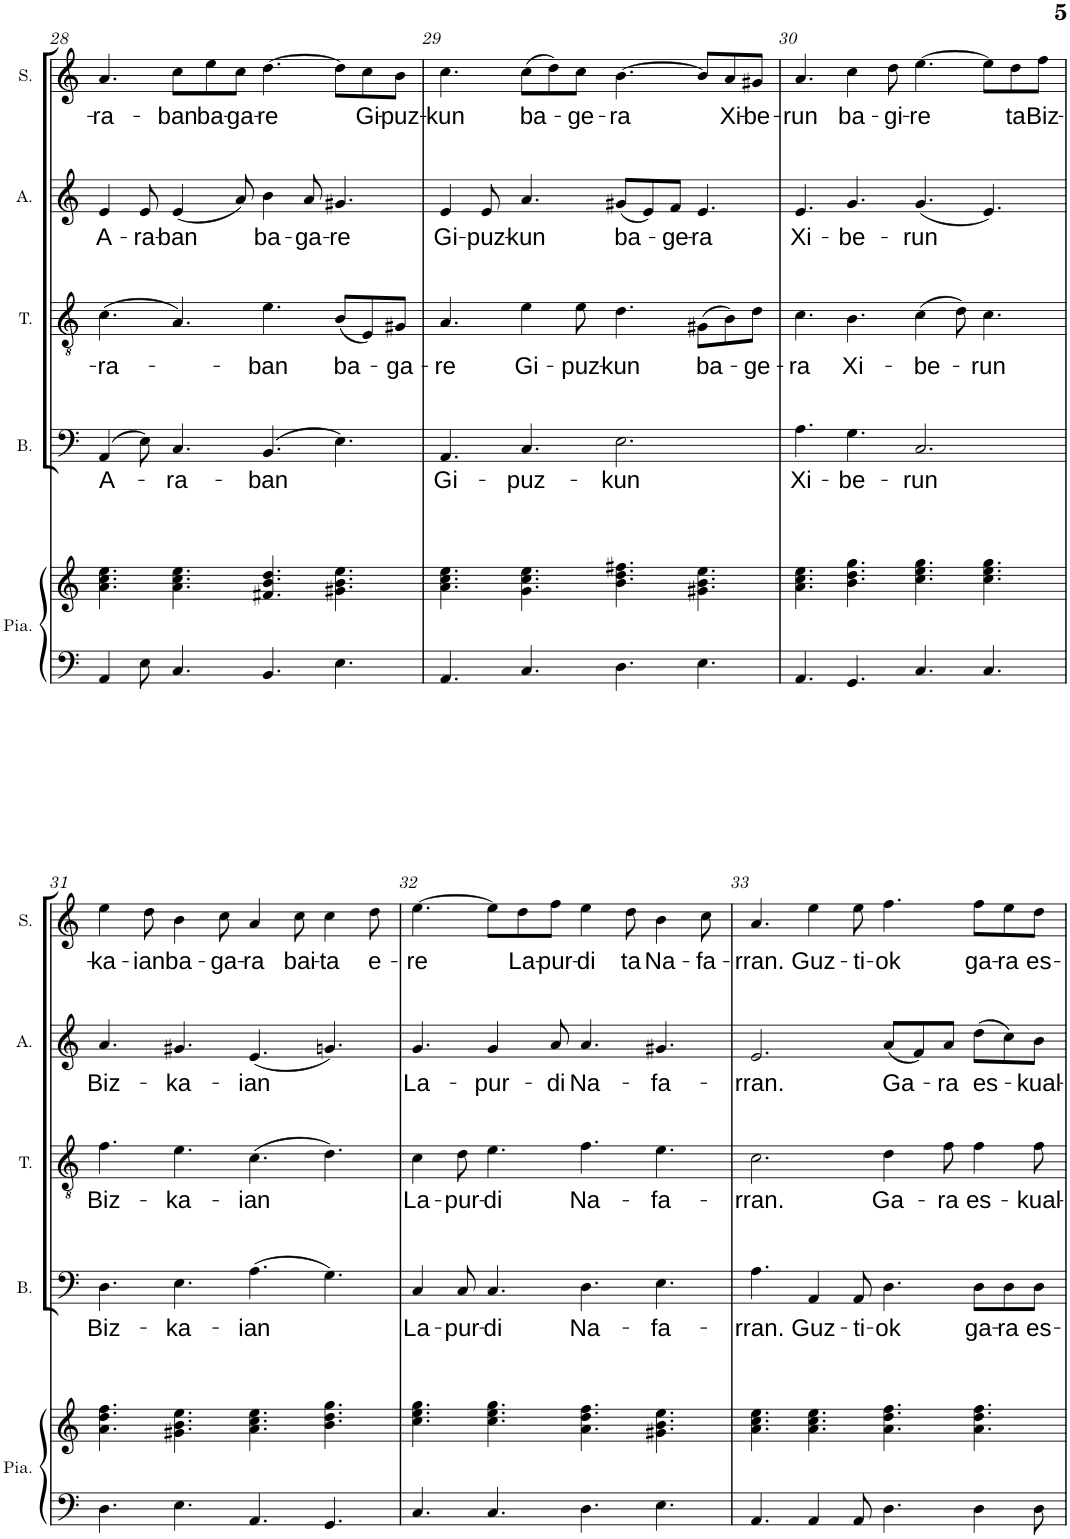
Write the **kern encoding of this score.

**kern	**kern	**kern	**text	**kern	**text	**kern	**text	**kern	**text
*part5	*part5	*part4	*part4	*part3	*part3	*part2	*part2	*part1	*part1
*staff6	*staff5	*staff4	*staff4	*staff3	*staff3	*staff2	*staff2	*staff1	*staff1
*I"Piano	*	*I"Basse	*	*I"Tenor	*	*I"Alto	*	*I"Soprano	*
*I'Pia.	*	*I'B.	*	*I'T.	*	*I'A.	*	*I'S.	*
!!LO:PB:g=z
*clefF4	*clefG2	*clefF4	*	*clefGv2	*	*clefG2	*	*clefG2	*
*k[]	*k[]	*k[]	*	*k[]	*	*k[]	*	*k[]	*
*M12/8	*M12/8	*M12/8	*	*M12/8	*	*M12/8	*	*M12/8	*
=28	=28	=28	=28	=28	=28	=28	=28	=28	=28
!	!	!	!LO:LY:b	!	!LO:LY:b	!	!LO:LY:b	!	!LO:LY:b
4AA/	4.a\ 4.cc\ 4.ee\	(4AA/	A-	(4.c\	-ra-	4e/	A-	4.a/	-ra-
!	!	!	!	!	!	!	!LO:LY:b	!	!
8E\	.	8E\)	.	.	.	8e/	-ra-	.	.
!	!	!	!LO:LY:b	!	!	!	!LO:LY:b	!	!LO:LY:b
4.C/	4.a\ 4.cc\ 4.ee\	4.C/	-ra-	4.A/)	.	(4e/	-ban	8cc\L	-ban
!	!	!	!	!	!	!	!	!	!LO:LY:b
.	.	.	.	.	.	.	.	8ee\	ba-
!	!	!	!	!	!	!	!	!	!LO:LY:b
.	.	.	.	.	.	8a/)	.	8cc\J	-ga-
!	!	!	!LO:LY:b	!	!LO:LY:b	!	!LO:LY:b	!	!LO:LY:b
4.BB/	4.f#X/ 4.b/ 4.dd/	(4.BB/	-ban	4.e\	-ban	4b\	ba-	[4.dd\	-re
!	!	!	!	!	!	!	!LO:LY:b	!	!
.	.	.	.	.	.	8a/	-ga-	.	.
!	!	!	!	!	!LO:LY:b	!	!LO:LY:b	!	!
4.E\	4.g#X\ 4.b\ 4.ee\	4.E\)	.	(8B/L	ba-	4.g#X/	-re	8dd\L]	.
!	!	!	!	!	!	!	!	!	!LO:LY:b
.	.	.	.	8E/)	.	.	.	8cc\	Gi-
!	!	!	!	!	!LO:LY:b	!	!	!	!LO:LY:b
.	.	.	.	8G#X/J	-ga-	.	.	8b\J	-puz-
=29	=29	=29	=29	=29	=29	=29	=29	=29	=29
!	!	!	!LO:LY:b	!	!LO:LY:b	!	!LO:LY:b	!	!LO:LY:b
4.AA/	4.a\ 4.cc\ 4.ee\	4.AA/	Gi-	4.A/	-re	4e/	Gi-	4.cc\	-kun
!	!	!	!	!	!	!	!LO:LY:b	!	!
.	.	.	.	.	.	8e/	-puz-	.	.
!	!	!	!LO:LY:b	!	!LO:LY:b	!	!LO:LY:b	!	!LO:LY:b
4.C/	4.g\ 4.cc\ 4.ee\	4.C/	-puz-	4e\	Gi-	4.a/	-kun	(8cc\L	ba-
.	.	.	.	.	.	.	.	8dd\)	.
!	!	!	!	!	!LO:LY:b	!	!	!	!LO:LY:b
.	.	.	.	8e\	-puz-	.	.	8cc\J	-ge-
!	!	!	!LO:LY:b	!	!LO:LY:b	!	!LO:LY:b	!	!LO:LY:b
4.D\	4.b\ 4.dd\ 4.ff#X\	2.E\	-kun	4.d\	-kun	(8g#X/L	ba-	[4.b\	-ra
.	.	.	.	.	.	8e/)	.	.	.
!	!	!	!	!	!	!	!LO:LY:b	!	!
.	.	.	.	.	.	8f/J	-ge-	.	.
!	!	!	!	!	!LO:LY:b	!	!LO:LY:b	!	!
4.E\	4.g#X\ 4.b\ 4.ee\	.	.	(8G#X\L	ba-	4.e/	-ra	8b/L]	.
!	!	!	!	!	!	!	!	!	!LO:LY:b
.	.	.	.	8B\)	.	.	.	8a/	Xi-
!	!	!	!	!	!LO:LY:b	!	!	!	!LO:LY:b
.	.	.	.	8d\J	-ge-	.	.	8g#X/J	-be-
=30	=30	=30	=30	=30	=30	=30	=30	=30	=30
!	!	!	!LO:LY:b	!	!LO:LY:b	!	!LO:LY:b	!	!LO:LY:b
4.AA/	4.a\ 4.cc\ 4.ee\	4.A\	Xi-	4.c\	-ra	4.e/	Xi-	4.a/	-run
!	!	!	!LO:LY:b	!	!LO:LY:b	!	!LO:LY:b	!	!LO:LY:b
4.GG/	4.b\ 4.dd\ 4.gg\	4.G\	-be-	4.B\	Xi-	4.g/	-be-	4cc\	ba-
!	!	!	!	!	!	!	!	!	!LO:LY:b
.	.	.	.	.	.	.	.	8dd\	-gi-
!	!	!	!LO:LY:b	!	!LO:LY:b	!	!LO:LY:b	!	!LO:LY:b
4.C/	4.cc\ 4.ee\ 4.gg\	2.C/	-run	(4c\	-be-	(4.g/	-run	[4.ee\	-re
.	.	.	.	8d\)	.	.	.	.	.
!	!	!	!	!	!LO:LY:b	!	!	!	!
4.C/	4.cc\ 4.ee\ 4.gg\	.	.	4.c\	-run	4.e/)	.	8ee\L]	.
!	!	!	!	!	!	!	!	!	!LO:LY:b
.	.	.	.	.	.	.	.	8dd\	ta
!	!	!	!	!	!	!	!	!	!LO:LY:b
.	.	.	.	.	.	.	.	8ff\J	Biz-
!!LO:LB:g=z
=31	=31	=31	=31	=31	=31	=31	=31	=31	=31
!	!	!	!LO:LY:b	!	!LO:LY:b	!	!LO:LY:b	!	!LO:LY:b
4.D\	4.a\ 4.dd\ 4.ff\	4.D\	Biz-	4.f\	Biz-	4.a/	Biz-	4ee\	-ka-
!	!	!	!	!	!	!	!	!	!LO:LY:b
.	.	.	.	.	.	.	.	8dd\	-ian
!	!	!	!LO:LY:b	!	!LO:LY:b	!	!LO:LY:b	!	!LO:LY:b
4.E\	4.g#X\ 4.b\ 4.ee\	4.E\	-ka-	4.e\	-ka-	4.g#X/	-ka-	4b\	ba-
!	!	!	!	!	!	!	!	!	!LO:LY:b
.	.	.	.	.	.	.	.	8cc\	-ga-
!	!	!	!LO:LY:b	!	!LO:LY:b	!	!LO:LY:b	!	!LO:LY:b
4.AA/	4.a\ 4.cc\ 4.ee\	(4.A\	-ian	(4.c\	-ian	(4.e/	-ian	4a/	-ra
!	!	!	!	!	!	!	!	!	!LO:LY:b
.	.	.	.	.	.	.	.	8cc\	bai-
!	!	!	!	!	!	!	!	!	!LO:LY:b
4.GG/	4.b\ 4.dd\ 4.gg\	4.G\)	.	4.d\)	.	4.gn/)	.	4cc\	-ta
!	!	!	!	!	!	!	!	!	!LO:LY:b
.	.	.	.	.	.	.	.	8dd\	e-
=32	=32	=32	=32	=32	=32	=32	=32	=32	=32
!	!	!	!LO:LY:b	!	!LO:LY:b	!	!LO:LY:b	!	!LO:LY:b
4.C/	4.cc\ 4.ee\ 4.gg\	4C/	La-	4c\	La-	4.g/	La-	[4.ee\	-re
!	!	!	!LO:LY:b	!	!LO:LY:b	!	!	!	!
.	.	8C/	-pur-	8d\	-pur-	.	.	.	.
!	!	!	!LO:LY:b	!	!LO:LY:b	!	!LO:LY:b	!	!
4.C/	4.cc\ 4.ee\ 4.gg\	4.C/	-di	4.e\	-di	4g/	-pur-	8ee\L]	.
!	!	!	!	!	!	!	!	!	!LO:LY:b
.	.	.	.	.	.	.	.	8dd\	La-
!	!	!	!	!	!	!	!LO:LY:b	!	!LO:LY:b
.	.	.	.	.	.	8a/	-di	8ff\J	-pur-
!	!	!	!LO:LY:b	!	!LO:LY:b	!	!LO:LY:b	!	!LO:LY:b
4.D\	4.a\ 4.dd\ 4.ff\	4.D\	Na-	4.f\	Na-	4.a/	Na-	4ee\	-di
!	!	!	!	!	!	!	!	!	!LO:LY:b
.	.	.	.	.	.	.	.	8dd\	ta
!	!	!	!LO:LY:b	!	!LO:LY:b	!	!LO:LY:b	!	!LO:LY:b
4.E\	4.g#X\ 4.b\ 4.ee\	4.E\	-fa-	4.e\	-fa-	4.g#X/	-fa-	4b\	Na-
!	!	!	!	!	!	!	!	!	!LO:LY:b
.	.	.	.	.	.	.	.	8cc\	-fa-
=33	=33	=33	=33	=33	=33	=33	=33	=33	=33
!	!	!	!LO:LY:b	!	!LO:LY:b	!	!LO:LY:b	!	!LO:LY:b
4.AA/	4.a\ 4.cc\ 4.ee\	4.A\	-rran.	2.c\	-rran.	2.e/	-rran.	4.a/	-rran.
!	!	!	!LO:LY:b	!	!	!	!	!	!LO:LY:b
4AA/	4.a\ 4.cc\ 4.ee\	4AA/	Guz-	.	.	.	.	4ee\	Guz-
!	!	!	!LO:LY:b	!	!	!	!	!	!LO:LY:b
8AA/	.	8AA/	-ti-	.	.	.	.	8ee\	-ti-
!	!	!	!LO:LY:b	!	!LO:LY:b	!	!LO:LY:b	!	!LO:LY:b
4.D\	4.a\ 4.dd\ 4.ff\	4.D\	-ok	4d\	Ga-	(8a/L	Ga-	4.ff\	-ok
.	.	.	.	.	.	8f/)	.	.	.
!	!	!	!	!	!LO:LY:b	!	!LO:LY:b	!	!
.	.	.	.	8f\	-ra	8a/J	-ra	.	.
!	!	!	!LO:LY:b	!	!LO:LY:b	!	!LO:LY:b	!	!LO:LY:b
4D\	4.a\ 4.dd\ 4.ff\	8D\L	ga-	4f\	es-	(8dd\L	es-	8ff\L	ga-
!	!	!	!LO:LY:b	!	!	!	!	!	!LO:LY:b
.	.	8D\	-ra	.	.	8cc\)	.	8ee\	-ra
!	!	!	!LO:LY:b	!	!LO:LY:b	!	!LO:LY:b	!	!LO:LY:b
8D\	.	8D\J	es-	8f\	-kual-	8b\J	-kual-	8dd\J	es-
=	=	=	=	=	=	=	=	=	=
*-	*-	*-	*-	*-	*-	*-	*-	*-	*-
